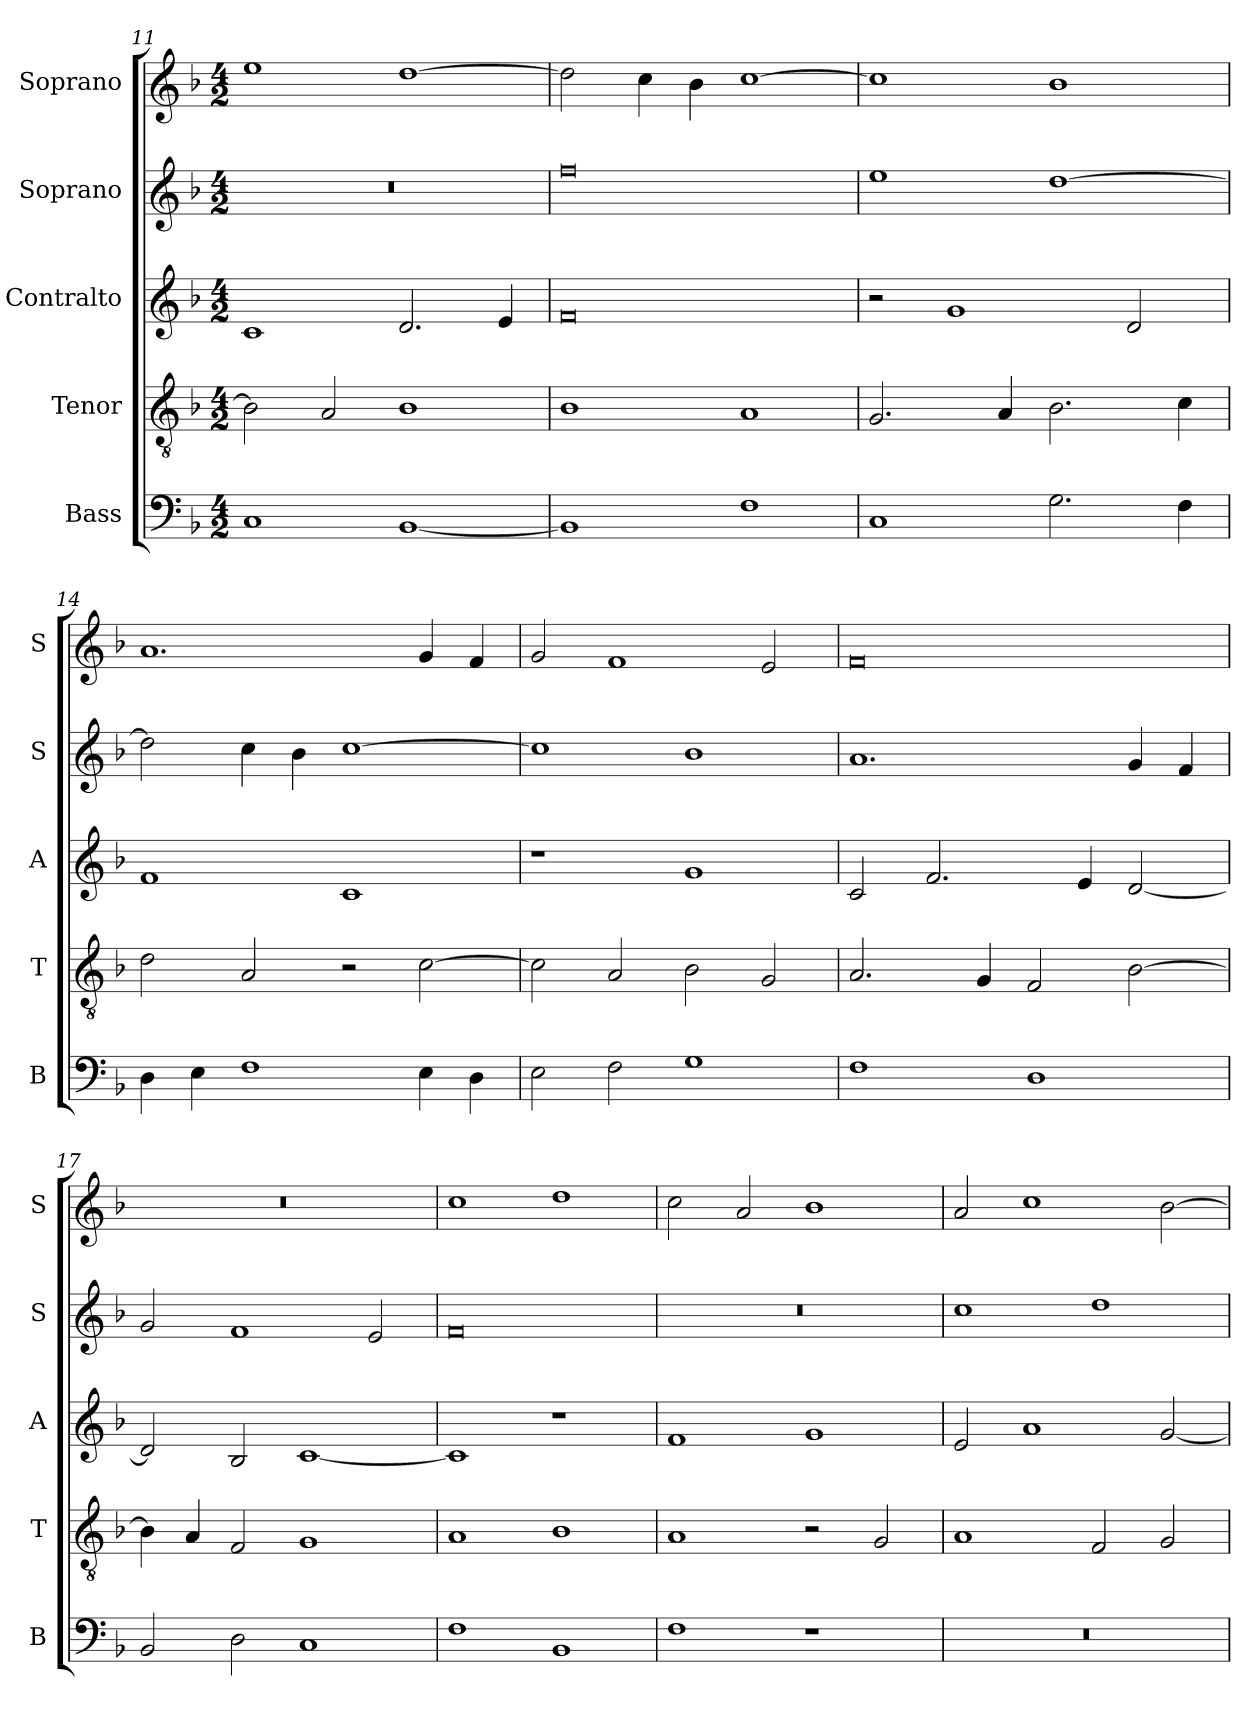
**kern	**kern	**kern	**kern	**kern
*part5	*part4	*part3	*part2	*part1
*staff5	*staff4	*staff3	*staff2	*staff1
*I"Bass	*I"Tenor	*I"Contralto	*I"Soprano	*I"Soprano
*I'B	*I'T	*I'A	*I'S	*I'S
*clefF4	*clefGv2	*clefG2	*clefG2	*clefG2
*k[b-]	*k[b-]	*k[b-]	*k[b-]	*k[b-]
*F:ion	*F:ion	*F:ion	*F:ion	*F:ion
*M4/2	*M4/2	*M4/2	*M4/2	*M4/2
=11	=11	=11	=11	=11
1C	2B-]	1c	0r	1ee
.	2A	.	.	.
[1BB-	1B-	2.d	.	[1dd
.	.	4e	.	.
=12	=12	=12	=12	=12
1BB-]	1B-	0f	0ff	2dd]
.	.	.	.	4cc
.	.	.	.	4b-
1F	1A	.	.	[1cc
=13	=13	=13	=13	=13
1C	2.G	2r	1ee	1cc]
.	.	1g	.	.
.	4A	.	.	.
2.G	2.B-	.	[1dd	1b-
.	.	2d	.	.
4F	4c	.	.	.
=14	=14	=14	=14	=14
4D	2d	1f	2dd]	1.a
4E	.	.	.	.
1F	2A	.	4cc	.
.	.	.	4b-	.
.	2r	1c	[1cc	.
4E	[2c	.	.	4g
4D	.	.	.	4f
=15	=15	=15	=15	=15
2E	2c]	1r	1cc]	2g
2F	2A	.	.	1f
1G	2B-	1g	1b-	.
.	2G	.	.	2e
=16	=16	=16	=16	=16
1F	2.A	2c	1.a	0f
.	.	2.f	.	.
.	4G	.	.	.
1D	2F	.	.	.
.	.	4e	.	.
.	[2B-	[2d	4g	.
.	.	.	4f	.
=17	=17	=17	=17	=17
2BB-	4B-]	2d]	2g	0r
.	4A	.	.	.
2D	2F	2B-	1f	.
1C	1G	[1c	.	.
.	.	.	2e	.
=18	=18	=18	=18	=18
1F	1A	1c]	0f	1cc
1BB-	1B-	1r	.	1dd
=19	=19	=19	=19	=19
1F	1A	1f	0r	2cc
.	.	.	.	2a
1r	2r	1g	.	1b-
.	2G	.	.	.
=20	=20	=20	=20	=20
0r	1A	2e	1cc	2a
.	.	1a	.	1cc
.	2F	.	1dd	.
.	2G	[2g	.	[2b-
=	=	=	=	=
*-	*-	*-	*-	*-
